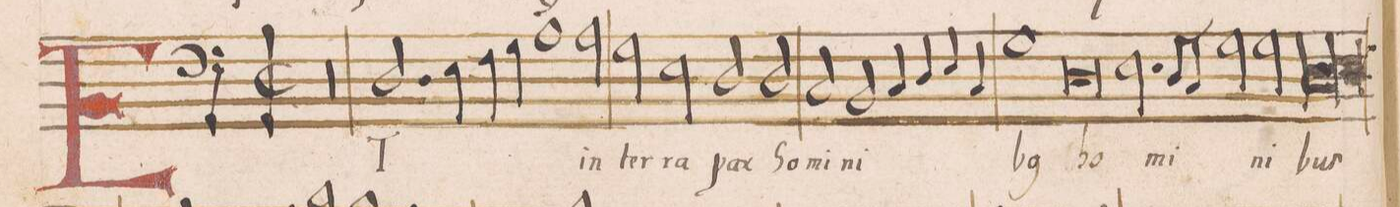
**kern	**text
*I"BASVS	*
*clefF4	*
*k[]	*
*met(C|)	*
*M2/1	*
00r	.
=2-	=2-
=3-	=3-
2.D/	ET
4E\	.
4F\	.
4G\	.
1A\	.
=4-	=4-
*2\right	*
2A\	in
2G\	ter-
2E\	-ra
=5-	=5-
2D/	pax
2D/	ho-
2C/	-mi-
2BB/	-ni-
=6-	=6-
4C/	.
4D/	.
4E/	.
4C/	.
1G	-b(us)
=7-	=7-
0D	ho-
=8-	=8-
2.E\	-mi-
8D/L	.
8C/J	.
2G\	.
2G\	-ni-
=9-	=9-
*lig	*
1D	-bus
1E	.
*Xlig	*
=10-	=10-
*-	*-
